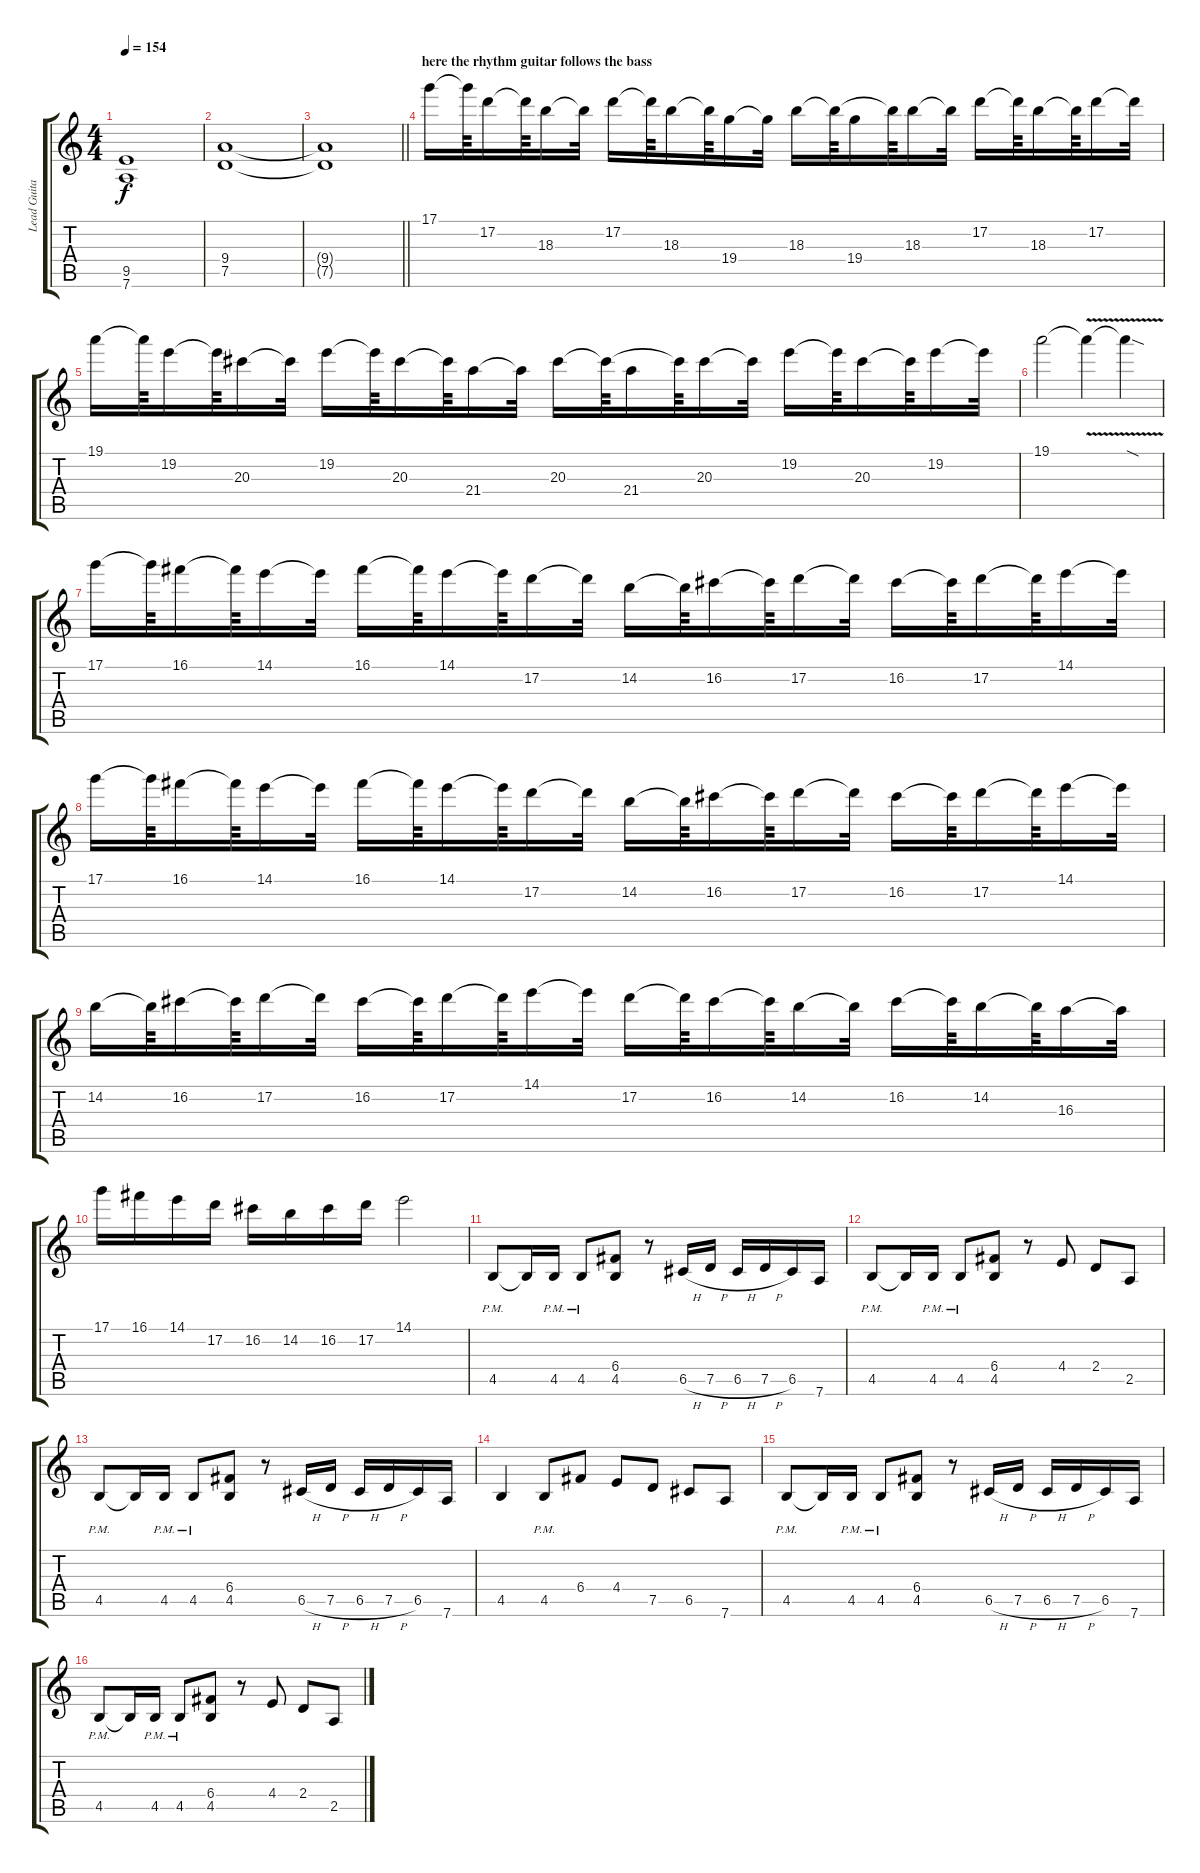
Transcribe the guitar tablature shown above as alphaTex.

\track ("Lead Guitar" "Lead Guita") {instrument overdrivenguitar}
\staff {score tabs}
\tuning (D4 A3 F3 C3 G2 D2) {hide}
\ts (4 4)
\tempo 154
\clef g2
\ks c
(9.5 7.6).1{dy f} |
(9.4 7.5).1 |
\barLineRight lightlight
(9.4{t} 7.5{t}).1 |
\section ("" "here the rhythm guitar follows the bass")
17.1.16 17.1{t}.64 17.2.16 17.2{t}.64 18.3.16 18.3{t}.32 17.2.16 17.2{t}.64 18.3.16 18.3{t}.64 19.4.16 19.4{t}.32 18.3.16 18.3{t}.64 19.4.16 18.3{t}.64 18.3.16 18.3{t}.32 17.2.16 17.2{t}.64 18.3.16 18.3{t}.64 17.2.16 17.2{t}.32 |
19.1.16 19.1{t}.64 19.2.16 19.2{t}.64 20.3.16 20.3{t}.32 19.2.16 19.2{t}.64 20.3.16 20.3{t}.64 21.4.16 21.4{t}.32 20.3.16 20.3{t}.64 21.4.16 20.3{t}.64 20.3.16 20.3{t}.32 19.2.16 19.2{t}.64 20.3.16 20.3{t}.64 19.2.16 19.2{t}.32 |
19.1.2 19.1{v t}.4 19.1{sod t}.4 |
17.1.16 17.1{t}.64 16.1.16 16.1{t}.64 14.1.16 14.1{t}.32 16.1.16 16.1{t}.64 14.1.16 14.1{t}.64 17.2.16 17.2{t}.32 14.2.16 14.2{t}.64 16.2.16 16.2{t}.64 17.2.16 17.2{t}.32 16.2.16 16.2{t}.64 17.2.16 17.2{t}.64 14.1.16 14.1{t}.32 |
17.1.16 17.1{t}.64 16.1.16 16.1{t}.64 14.1.16 14.1{t}.32 16.1.16 16.1{t}.64 14.1.16 14.1{t}.64 17.2.16 17.2{t}.32 14.2.16 14.2{t}.64 16.2.16 16.2{t}.64 17.2.16 17.2{t}.32 16.2.16 16.2{t}.64 17.2.16 17.2{t}.64 14.1.16 14.1{t}.32 |
14.2.16 14.2{t}.64 16.2.16 16.2{t}.64 17.2.16 17.2{t}.32 16.2.16 16.2{t}.64 17.2.16 17.2{t}.64 14.1.16 14.1{t}.32 17.2.16 17.2{t}.64 16.2.16 16.2{t}.64 14.2.16 14.2{t}.32 16.2.16 16.2{t}.64 14.2.16 14.2{t}.64 16.3.16 16.3{t}.32 |
17.1.16 16.1.16 14.1.16 17.2.16 16.2.16 14.2.16 16.2.16 17.2.16 14.1.2 |
4.5{pm}.8 4.5{t}.16 4.5{pm}.16 4.5{pm}.8 (6.4 4.5).8 r.8 6.5{h}.16 7.5{h}.16 6.5{h}.16 7.5{h}.16 6.5.16 7.6.16 |
4.5{pm}.8 4.5{t}.16 4.5{pm}.16 4.5{pm}.8 (6.4 4.5).8 r.8 4.4.8 2.4.8 2.5.8 |
4.5{pm}.8 4.5{t}.16 4.5{pm}.16 4.5{pm}.8 (6.4 4.5).8 r.8 6.5{h}.16 7.5{h}.16 6.5{h}.16 7.5{h}.16 6.5.16 7.6.16 |
4.5.4 4.5{pm}.8 6.4.8 4.4.8 7.5.8 6.5.8 7.6.8 |
4.5{pm}.8 4.5{t}.16 4.5{pm}.16 4.5{pm}.8 (6.4 4.5).8 r.8 6.5{h}.16 7.5{h}.16 6.5{h}.16 7.5{h}.16 6.5.16 7.6.16 |
4.5{pm}.8 4.5{t}.16 4.5{pm}.16 4.5{pm}.8 (6.4 4.5).8 r.8 4.4.8 2.4.8 2.5.8
